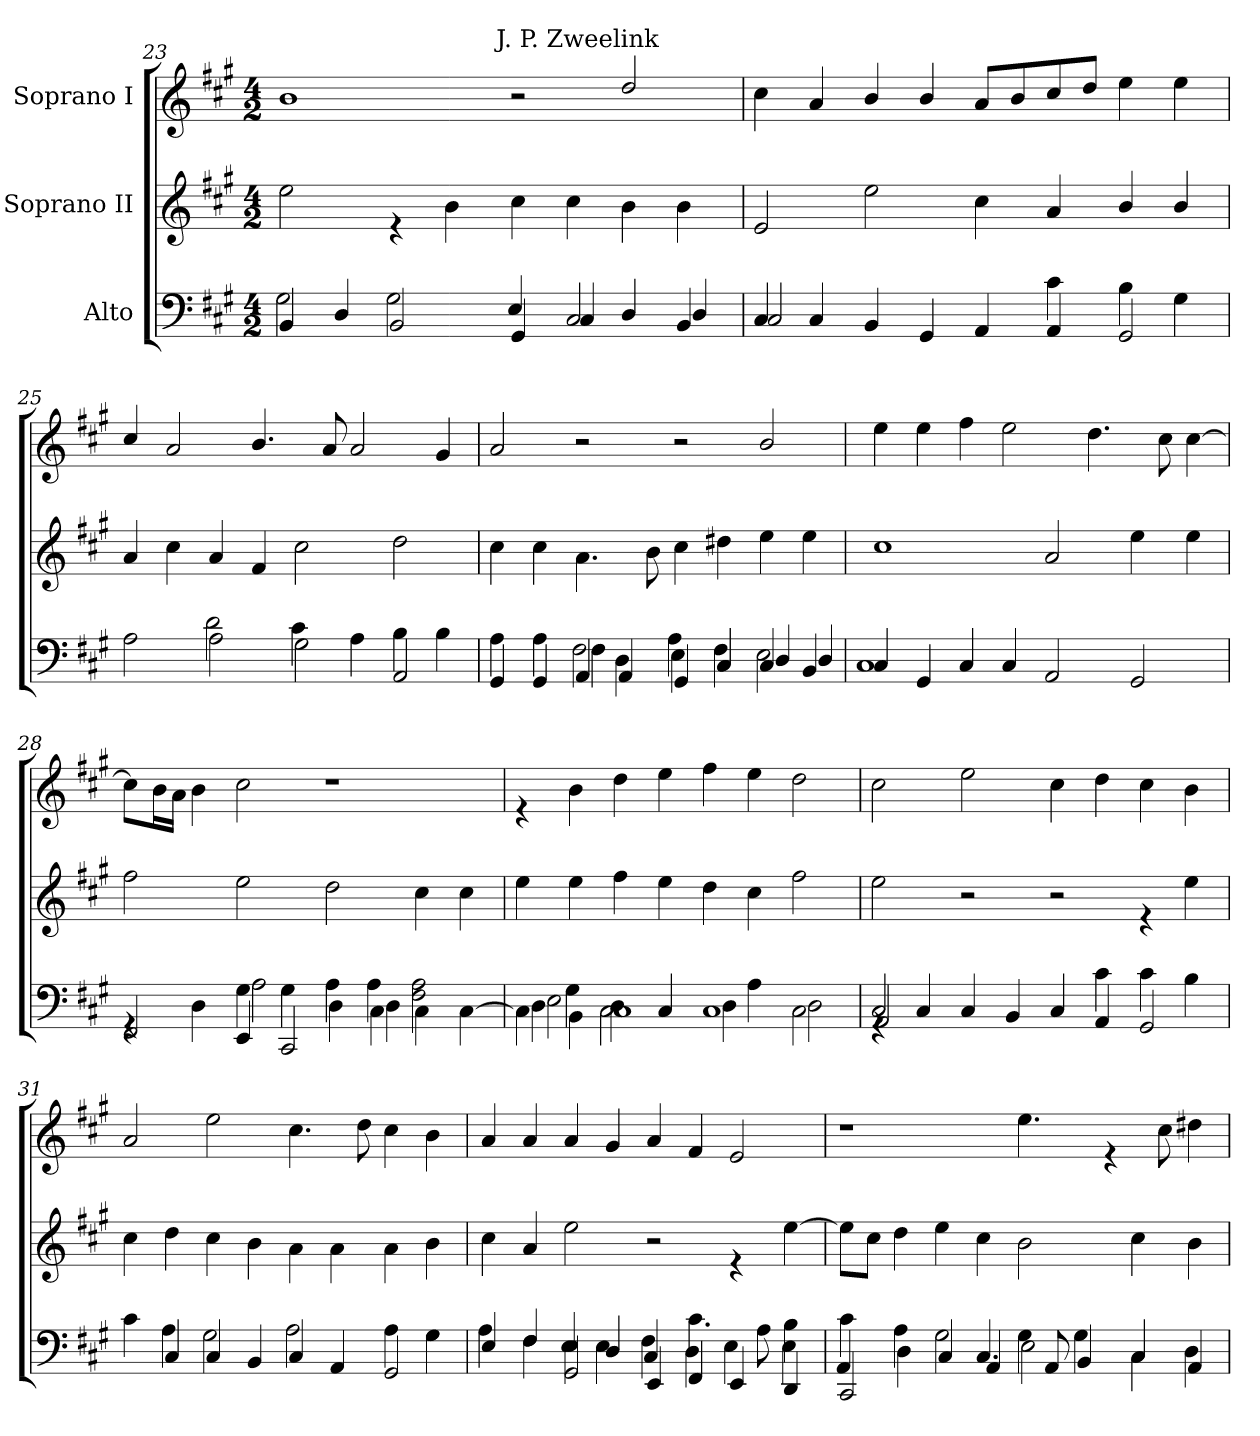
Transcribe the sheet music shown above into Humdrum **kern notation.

**kern	**text	**kern	**text	**kern	**text
*part3	*part3	*part2	*part2	*part1	*part1
*staff3	*staff3	*staff2	*staff2	*staff1	*staff1
*I"Alto	*	*I"Soprano II	*	*I"Soprano I	*
*clefF4	*	*clefG2	*	*clefG2	*
*k[f#c#g#]	*	*k[f#c#g#]	*	*k[f#c#g#]	*
*A:	*	*A:	*	*A:	*
*M4/2	*	*M4/2	*	*M4/2	*
=23	=23	=23	=23	=23	=23
*^	*	*	*	*^	*
4BB/	2G#\	.	2ee\	.	1b	2ryy	.
4D/	.	.	.	.	.	.	.
2BB/	2G#\	.	4re	.	.	4...ryy	.
.	.	.	4b\	.	.	.	.
!	!	!	!	!	!	!LO:TX:a:t=J. P. Zweelink	!
.	.	.	.	.	.	1ryy	.
4GG#/	4E/	.	4cc#\	.	2r	.	.
2C#/	4C#/	.	4cc#\	.	.	.	.
.	4D/	.	4b\	.	2dd/	.	.
4BB/	4D/	.	4b\	.	.	.	.
.	.	.	.	.	.	32ryy	.
*	*	*	*	*	*v	*v	*
!!LO:LB:g=z
=24	=24	=24	=24	=24	=24	=24
4C#/	2C#/	.	2e/	.	4cc#\	.
4C#/	.	.	.	.	4a/	.
4BB/	2.ryy	.	2ee\	.	4b/	.
4GG#/	.	.	.	.	4b/	.
4AA/	.	.	4cc#\	.	8a/L	.
.	.	.	.	.	8b/	.
4AA/	4c#\	.	4a/	.	8cc#/	.
.	.	.	.	.	8dd/J	.
2GG#/	4B\	.	4b/	.	4ee\	.
.	4G#\	.	4b/	.	4ee\	.
=25	=25	=25	=25	=25	=25	=25
*	*^	*	*	*	*	*
1.ryy	2A\	2ryy	.	4a/	.	4cc#/	.
.	.	.	.	4cc#\	.	2a/	.
.	2A\	2d\	.	4a/	.	.	.
.	.	.	.	4f#/	.	4.b/	.
.	2G#\	4c#\	.	2cc#\	.	.	.
.	.	.	.	.	.	8a/	.
.	.	4A\	.	.	.	2a/	.
2AA/	2ryy	4B\	.	2dd\	.	.	.
.	.	4B\	.	.	.	4g#/	.
!!LO:LB:g=z
=26	=26	=26	=26	=26	=26	=26	=26
4GG#/	2ryy	4A\	.	4cc#\	.	2a/	.
4GG#/	.	4A\	.	4cc#\	.	.	.
4AA/	2F#\	4F#\	.	4.a\	.	2r	.
4AA/	.	4D\	.	.	.	.	.
.	.	.	.	8b\	.	.	.
4GG#/	4E\	4A\	.	4cc#\	.	2r	.
4C#/	4C#/	4F#\	.	4dd#X\	.	.	.
4C#/	4D/	2E\	.	4ee\	.	2b/	.
4BB/	4D/	.	.	4ee\	.	.	.
*	*v	*v	*	*	*	*	*
=27	=27	=27	=27	=27	=27	=27
4C#/	1C#	.	1cc#	.	4ee\	.
4GG#/	.	.	.	.	4ee\	.
4C#/	.	.	.	.	4ff#\	.
4C#/	.	.	.	.	2ee\	.
2AA/	1ryy	.	2a/	.	.	.
.	.	.	.	.	4.dd\	.
2GG#/	.	.	4ee\	.	.	.
.	.	.	.	.	8cc#\	.
.	.	.	4ee\	.	[>4cc#\	.
!!LO:LB:g=z
=28	=28	=28	=28	=28	=28	=28
*	*^	*	*	*	*	*
2FF#/	4rGG	2ryy	.	2ff#\	.	8cc#\L]	.
.	.	.	.	.	.	16b\L	.
.	.	.	.	.	.	16a\JJ	.
.	4D\	.	.	.	.	4b\	.
4EE/	4G#\	2A\	.	2ee\	.	2cc#\	.
2CC#/	4G#\	.	.	.	.	.	.
.	4A\	4D\	.	2dd\	.	1r	.
4C#\	4A\	4D\	.	.	.	.	.
4C#\	2A\	2F#\	.	4cc#\	.	.	.
[>4C#\	.	.	.	4cc#\	.	.	.
=29	=29	=29	=29	=29	=29	=29	=29
4C#\]	4D\	2E\	.	4ee\	.	4re	.
4BB\	4G#\	.	.	4ee\	.	4b\	.
1C#	2C#\	4D\	.	4ff#\	.	4dd\	.
.	.	4C#/	.	4ee\	.	4ee\	.
.	1C#	4D\	.	4dd\	.	4ff#\	.
.	.	4A\	.	4cc#\	.	4ee\	.
2C#\	.	2D\	.	2ff#\	.	2dd\	.
!!LO:PB:g=z
=30	=30	=30	=30	=30	=30	=30	=30
4rGG	2C#/	2AA/	.	2ee\	.	2cc#\	.
4C#/	.	.	.	.	.	.	.
4C#/	2.ryy	1.ryy	.	2r	.	2ee\	.
4BB/	.	.	.	.	.	.	.
4C#/	.	.	.	2r	.	4cc#\	.
4AA/	4c#\	.	.	.	.	4dd\	.
2GG#/	4c#\	.	.	4re	.	4cc#\	.
.	4B\	.	.	4ee\	.	4b\	.
=31	=31	=31	=31	=31	=31	=31	=31
4ryy	4c#\	1ryy	.	4cc#\	.	2a/	.
4C#/	4A\	.	.	4dd\	.	.	.
4C#/	2G#\	.	.	4cc#\	.	2ee\	.
4BB/	.	.	.	4b\	.	.	.
4C#/	2.ryy	2A\	.	4a\	.	4.cc#\	.
4AA/	.	.	.	4a\	.	.	.
.	.	.	.	.	.	8dd\	.
2GG#/	.	4A\	.	4a\	.	4cc#\	.
.	4G#\	4G#\	.	4b\	.	4b\	.
!!LO:LB:g=z
=32	=32	=32	=32	=32	=32	=32	=32
2ryy	4E/	4A\	.	4cc#\	.	4a/	.
.	4F#/	4F#\	.	4a/	.	4a/	.
2GG#/	4E/	4E\	.	2ee\	.	4a/	.
.	4D/	4E\	.	.	.	4g#/	.
4EE/	4C#/	4F#\	.	2r	.	4a/	.
4FF#/	4.c#\	4D\	.	.	.	4f#/	.
4EE/	.	4E\	.	4re	.	2e/	.
.	8A\	.	.	.	.	.	.
4DD/	4B\	4E\	.	[>4ee\	.	.	.
=33	=33	=33	=33	=33	=33	=33	=33
2CC#/	4c#\	4AA/	.	8ee\L]	.	1r	.
.	.	.	.	8cc#\J	.	.	.
.	4A\	4D\	.	4dd\	.	.	.
4ryy	2G#\	4C#/	.	4ee\	.	.	.
4.C#/	.	4AA/	.	4cc#\	.	.	.
.	4G#\	2E\	.	2b\	.	4.ee\	.
8AA/	.	.	.	.	.	.	.
4BB/	4G#\	.	.	.	.	.	.
.	.	.	.	.	.	4re	.
4C#/	4C#\	2ryy	.	4cc#\	.	.	.
.	.	.	.	.	.	8cc#\	.
4AA/	4D\	.	.	4b\	.	4dd#X\	.
*v	*v	*v	*	*	*	*	*
=	=	=	=	=	=
*-	*-	*-	*-	*-	*-
